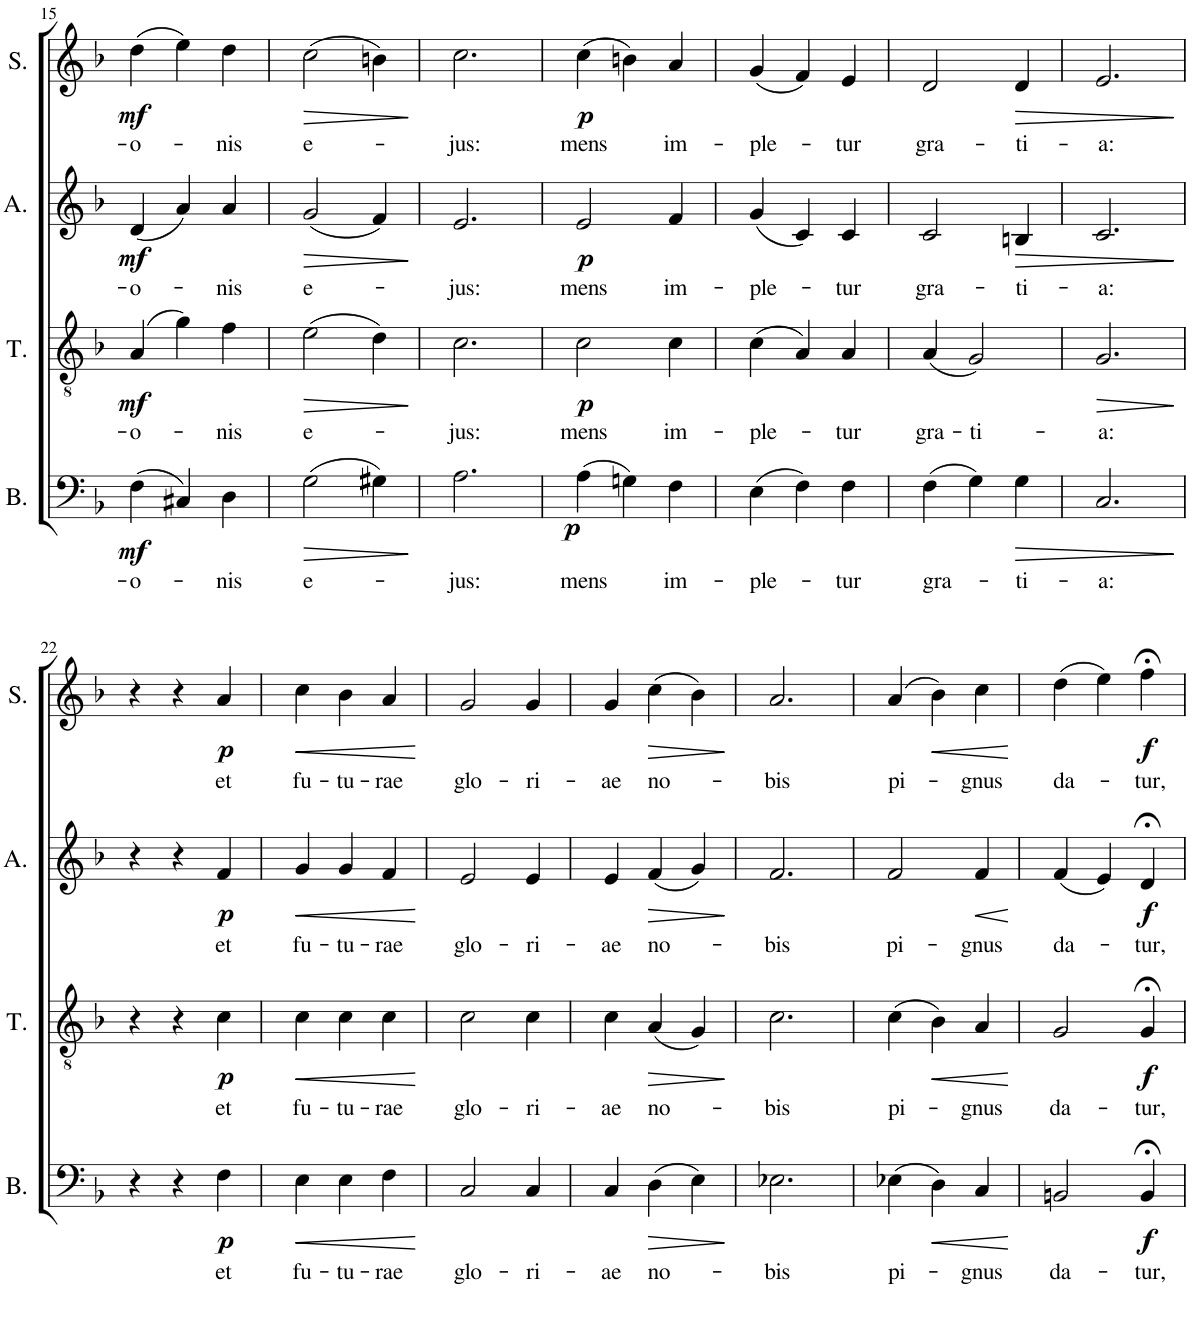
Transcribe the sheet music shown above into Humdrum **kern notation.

**kern	**text	**dynam	**kern	**text	**dynam	**kern	**text	**dynam	**kern	**text	**dynam
*part4	*part4	*part4	*part3	*part3	*part3	*part2	*part2	*part2	*part1	*part1	*part1
*staff4	*staff4	*staff4	*staff3	*staff3	*staff3	*staff2	*staff2	*staff2	*staff1	*staff1	*staff1
*I"B.	*	*	*I"T.	*	*	*I"A.	*	*	*I"S.	*	*
*I'B.	*	*	*I'T.	*	*	*I'A.	*	*	*I'S.	*	*
!!LO:PB:g=z
*clefF4	*	*	*clefGv2	*	*	*clefG2	*	*	*clefG2	*	*
*k[b-]	*	*	*k[b-]	*	*	*k[b-]	*	*	*k[b-]	*	*
*M3/4	*	*	*M3/4	*	*	*M3/4	*	*	*M3/4	*	*
=15	=15	=15	=15	=15	=15	=15	=15	=15	=15	=15	=15
!	!LO:LY:b	!LO:DY:b	!	!LO:LY:b	!LO:DY:b	!	!LO:LY:b	!LO:DY:b	!	!LO:LY:b	!LO:DY:b
(4F\	-o-	mf	(4A/	-o-	mf	(4d/	-o-	mf	(4dd\	-o-	mf
4C#X/)	.	.	4g\)	.	.	4a/)	.	.	4ee\)	.	.
!	!LO:LY:b	!	!	!LO:LY:b	!	!	!LO:LY:b	!	!	!LO:LY:b	!
4D\	-nis	.	4f\	-nis	.	4a/	-nis	.	4dd\	-nis	.
=16	=16	=16	=16	=16	=16	=16	=16	=16	=16	=16	=16
!	!LO:LY:b	!LO:HP:b	!	!LO:LY:b	!LO:HP:b	!	!LO:LY:b	!LO:HP:b	!	!LO:LY:b	!LO:HP:b
(2G\	e-	>	(2e\	e-	>	(2g/	e-	>	(2cc\	e-	>
4G#X\)	.	.	4d\)	.	.	4f/)	.	.	4bn\)	.	.
.	.	]	.	.	]	.	.	]	.	.	]
=17	=17	=17	=17	=17	=17	=17	=17	=17	=17	=17	=17
!	!LO:LY:b	!	!	!LO:LY:b	!	!	!LO:LY:b	!	!	!LO:LY:b	!
2.A\	-jus:	.	2.c\	-jus:	.	2.e/	-jus:	.	2.cc\	-jus:	.
=18	=18	=18	=18	=18	=18	=18	=18	=18	=18	=18	=18
!	!LO:LY:b	!LO:DY:b	!	!LO:LY:b	!LO:DY:b	!	!LO:LY:b	!LO:DY:b	!	!LO:LY:b	!LO:DY:b
(4A\	mens	p	2c\	mens	p	2e/	mens	p	(4cc\	mens	p
4Gn\)	.	.	.	.	.	.	.	.	4bn\)	.	.
!	!LO:LY:b	!	!	!LO:LY:b	!	!	!LO:LY:b	!	!	!LO:LY:b	!
4F\	im-	.	4c\	im-	.	4f/	im-	.	4a/	im-	.
=19	=19	=19	=19	=19	=19	=19	=19	=19	=19	=19	=19
!	!LO:LY:b	!	!	!LO:LY:b	!	!	!LO:LY:b	!	!	!LO:LY:b	!
(4E\	-ple-	.	(4c\	-ple-	.	(4g/	-ple-	.	(4g/	-ple-	.
4F\)	.	.	4A/)	.	.	4c/)	.	.	4f/)	.	.
!	!LO:LY:b	!	!	!LO:LY:b	!	!	!LO:LY:b	!	!	!LO:LY:b	!
4F\	-tur	.	4A/	-tur	.	4c/	-tur	.	4e/	-tur	.
=20	=20	=20	=20	=20	=20	=20	=20	=20	=20	=20	=20
!	!LO:LY:b	!	!	!LO:LY:b	!	!	!LO:LY:b	!	!	!LO:LY:b	!
(4F\	gra-	.	(4A/	gra-	.	2c/	gra-	.	2d/	gra-	.
!	!	!	!	!LO:LY:b	!	!	!	!	!	!	!
4G\)	.	.	2G/)	-ti-	.	.	.	.	.	.	.
!	!LO:LY:b	!LO:HP:b	!	!	!	!	!LO:LY:b	!LO:HP:b	!	!LO:LY:b	!LO:HP:b
4G\	-ti-	>	.	.	.	4Bn/	-ti-	>	4d/	-ti-	>
=21	=21	=21	=21	=21	=21	=21	=21	=21	=21	=21	=21
!	!LO:LY:b	!	!	!LO:LY:b	!LO:HP:b	!	!LO:LY:b	!	!	!LO:LY:b	!
2.C/	-a:	.	2.G/	-a:	>	2.c/	-a:	.	2.e/	-a:	.
.	.	]	.	.	]	.	.	]	.	.	]
!!LO:LB:g=z
=22	=22	=22	=22	=22	=22	=22	=22	=22	=22	=22	=22
4r	.	.	4r	.	.	4r	.	.	4r	.	.
4r	.	.	4r	.	.	4r	.	.	4r	.	.
!	!LO:LY:b	!LO:DY:b	!	!LO:LY:b	!LO:DY:b	!	!LO:LY:b	!LO:DY:b	!	!LO:LY:b	!LO:DY:b
4F\	et	p	4c\	et	p	4f/	et	p	4a/	et	p
=23	=23	=23	=23	=23	=23	=23	=23	=23	=23	=23	=23
!	!LO:LY:b	!LO:HP:b	!	!LO:LY:b	!LO:HP:b	!	!LO:LY:b	!LO:HP:b	!	!LO:LY:b	!LO:HP:b
4E\	fu-	<	4c\	fu-	<	4g/	fu-	<	4cc\	fu-	<
!	!LO:LY:b	!	!	!LO:LY:b	!	!	!LO:LY:b	!	!	!LO:LY:b	!
4E\	-tu-	.	4c\	-tu-	.	4g/	-tu-	.	4b-\	-tu-	.
!	!LO:LY:b	!	!	!LO:LY:b	!	!	!LO:LY:b	!	!	!LO:LY:b	!
4F\	-rae	.	4c\	-rae	.	4f/	-rae	.	4a/	-rae	.
.	.	[	.	.	[	.	.	[	.	.	[
=24	=24	=24	=24	=24	=24	=24	=24	=24	=24	=24	=24
!	!LO:LY:b	!	!	!LO:LY:b	!	!	!LO:LY:b	!	!	!LO:LY:b	!
2C/	glo-	.	2c\	glo-	.	2e/	glo-	.	2g/	glo-	.
!	!LO:LY:b	!	!	!LO:LY:b	!	!	!LO:LY:b	!	!	!LO:LY:b	!
4C/	-ri-	.	4c\	-ri-	.	4e/	-ri-	.	4g/	-ri-	.
=25	=25	=25	=25	=25	=25	=25	=25	=25	=25	=25	=25
!	!LO:LY:b	!	!	!LO:LY:b	!	!	!LO:LY:b	!	!	!LO:LY:b	!
4C/	-ae	.	4c\	-ae	.	4e/	-ae	.	4g/	-ae	.
!	!LO:LY:b	!LO:HP:b	!	!LO:LY:b	!LO:HP:b	!	!LO:LY:b	!LO:HP:b	!	!LO:LY:b	!LO:HP:b
(4D\	no-	>	(4A/	no-	>	(4f/	no-	>	(4cc\	no-	>
4E\)	.	.	4G/)	.	.	4g/)	.	.	4b-\)	.	.
.	.	]	.	.	]	.	.	]	.	.	]
=26	=26	=26	=26	=26	=26	=26	=26	=26	=26	=26	=26
!	!LO:LY:b	!	!	!LO:LY:b	!	!	!LO:LY:b	!	!	!LO:LY:b	!
2.E-X\	-bis	.	2.c\	-bis	.	2.f/	-bis	.	2.a/	-bis	.
=27	=27	=27	=27	=27	=27	=27	=27	=27	=27	=27	=27
!	!LO:LY:b	!	!	!LO:LY:b	!	!	!LO:LY:b	!	!	!LO:LY:b	!
(4E-X\	pi-	.	(4c\	pi-	.	2f/	pi-	.	(4a/	pi-	.
!	!	!LO:HP:b	!	!	!LO:HP:b	!	!	!	!	!	!LO:HP:b
4D\)	.	<	4B-\)	.	<	.	.	.	4b-\)	.	<
!	!LO:LY:b	!	!	!LO:LY:b	!	!	!LO:LY:b	!LO:HP:b	!	!LO:LY:b	!
4C/	-gnus	.	4A/	-gnus	.	4f/	-gnus	<	4cc\	-gnus	.
.	.	[	.	.	[	.	.	[	.	.	[
=28	=28	=28	=28	=28	=28	=28	=28	=28	=28	=28	=28
!	!LO:LY:b	!	!	!LO:LY:b	!	!	!LO:LY:b	!	!	!LO:LY:b	!
2BBn/	da-	.	2G/	da-	.	(4f/	da-	.	(4dd\	da-	.
.	.	.	.	.	.	4e/)	.	.	4ee\)	.	.
!	!LO:LY:b	!LO:DY:b	!	!LO:LY:b	!LO:DY:b	!	!LO:LY:b	!LO:DY:b	!	!LO:LY:b	!LO:DY:b
4BB;</	-tur,	f	4G;</	-tur,	f	4d;</	-tur,	f	4ff;<\	-tur,	f
=	=	=	=	=	=	=	=	=	=	=	=
*-	*-	*-	*-	*-	*-	*-	*-	*-	*-	*-	*-
